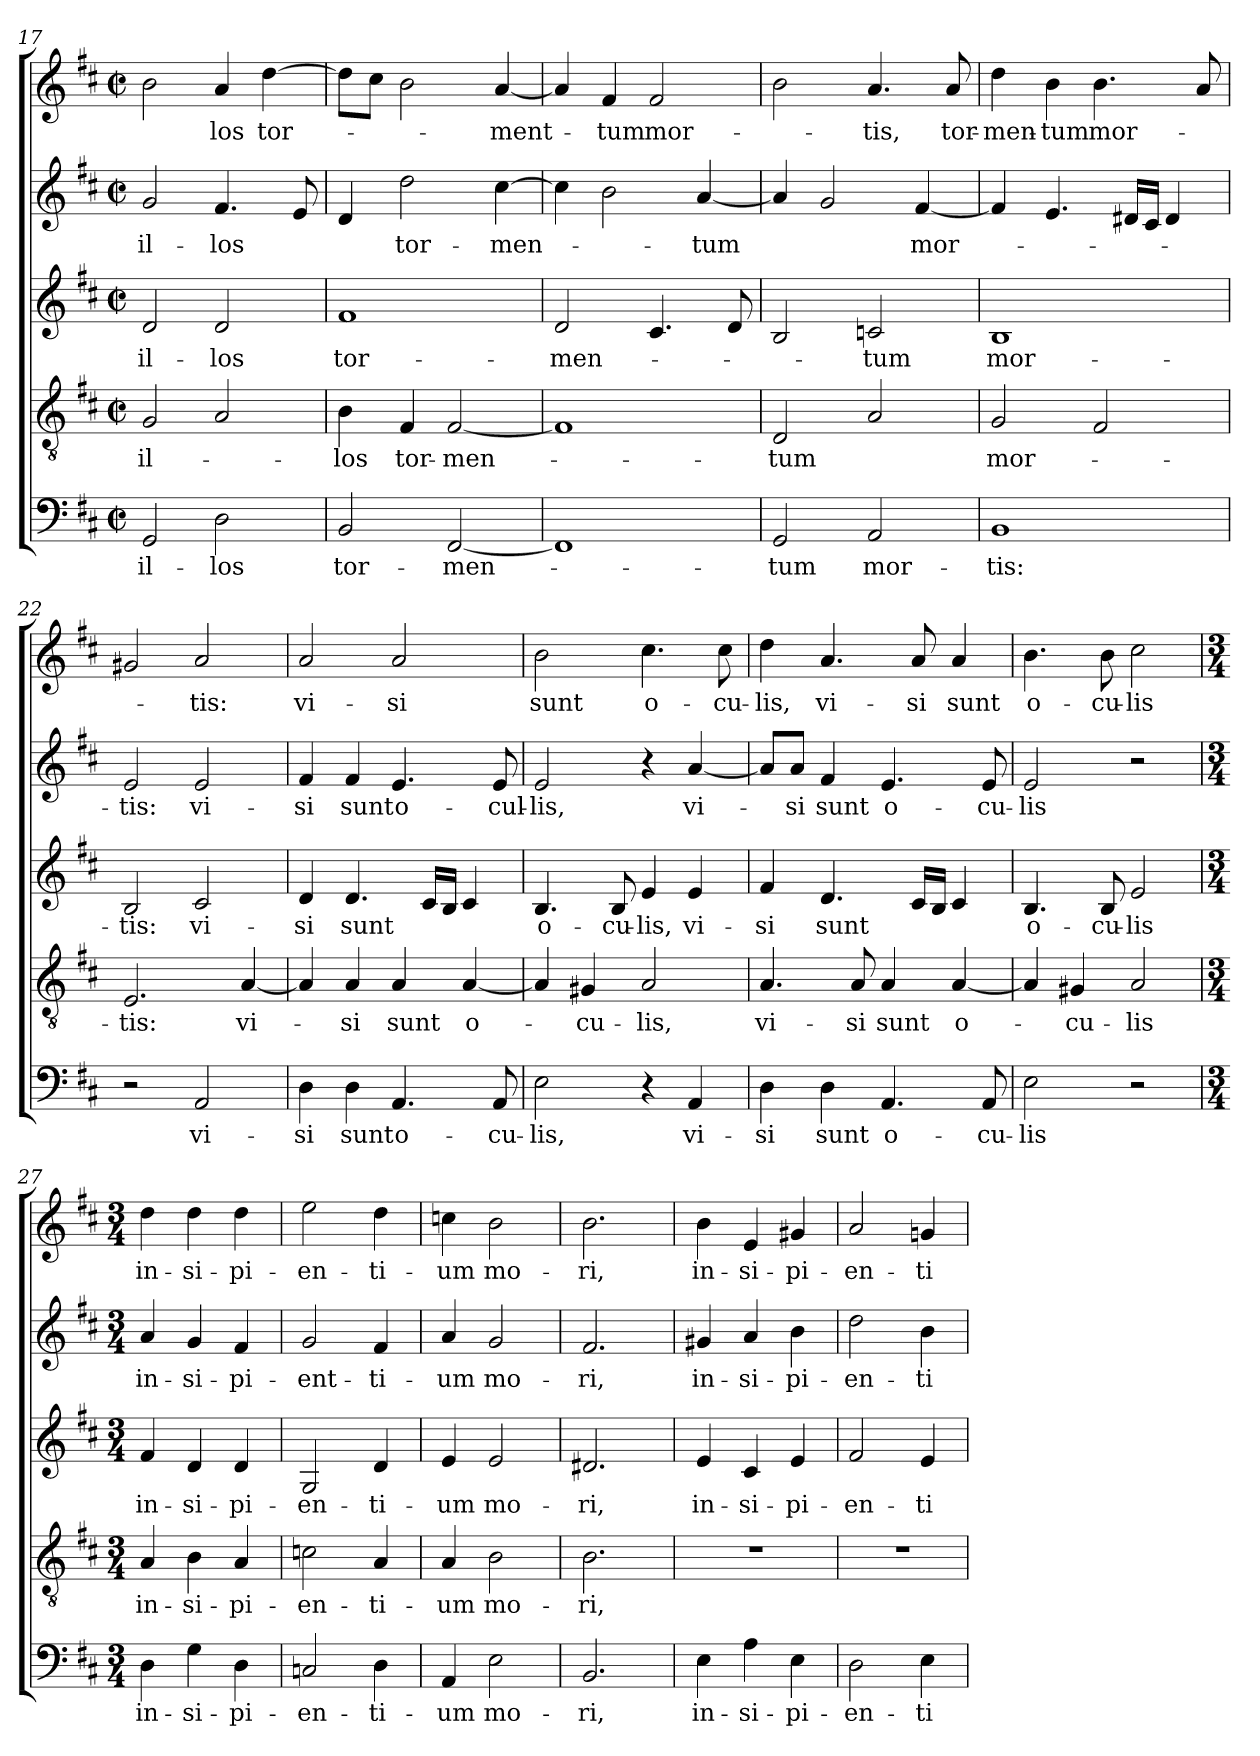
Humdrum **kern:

**kern	**text	**kern	**text	**kern	**text	**kern	**text	**kern	**text
*part5	*part5	*part4	*part4	*part3	*part3	*part2	*part2	*part1	*part1
*staff5	*staff5	*staff4	*staff4	*staff3	*staff3	*staff2	*staff2	*staff1	*staff1
*clefF4	*	*clefGv2	*	*clefG2	*	*clefG2	*	*clefG2	*
*k[f#c#]	*	*k[f#c#]	*	*k[f#c#]	*	*k[f#c#]	*	*k[f#c#]	*
*D:	*	*D:	*	*D:	*	*D:	*	*D:	*
*M2/2	*	*M2/2	*	*M2/2	*	*M2/2	*	*M2/2	*
*met(c|)	*	*met(c|)	*	*met(c|)	*	*met(c|)	*	*met(c|)	*
=17	=17	=17	=17	=17	=17	=17	=17	=17	=17
2GG/	il-	2G/	il-	2d/	il-	2g/	il-	2b\	.
2D\	-los	2A/	.	2d/	-los	4.f#/	-los	4a/	-los
.	.	.	.	.	.	.	.	[4dd\	tor-
.	.	.	.	.	.	8e/	.	.	.
=18	=18	=18	=18	=18	=18	=18	=18	=18	=18
2BB/	tor-	4B\	-los	1f#	tor-	4d/	.	8dd\L]	.
.	.	.	.	.	.	.	.	8cc#\J	.
.	.	4F#/	tor-	.	.	2dd\	tor-	2b\	.
[2FF#/	-men-	[2F#/	-men-	.	.	.	.	.	.
.	.	.	.	.	.	[4cc#\	-men-	[4a/	-ment-
=19	=19	=19	=19	=19	=19	=19	=19	=19	=19
1FF#]	.	1F#]	.	2d/	-men-	4cc#\]	.	4a/]	.
.	.	.	.	.	.	2b\	.	4f#/	-tum
.	.	.	.	4.c#/	.	.	.	2f#/	mor-
.	.	.	.	.	.	[4a/	-tum	.	.
.	.	.	.	8d/	.	.	.	.	.
=20	=20	=20	=20	=20	=20	=20	=20	=20	=20
2GG/	-tum	2D/	-tum	2B/	.	4a/]	.	2b\	.
.	.	.	.	.	.	2g/	.	.	.
2AA/	mor-	2A/	.	2cn/	-tum	.	.	4.a/	-tis,
.	.	.	.	.	.	[4f#/	mor-	.	.
.	.	.	.	.	.	.	.	8a/	tor-
!!LO:PB:g=z
=21	=21	=21	=21	=21	=21	=21	=21	=21	=21
1BB	-tis:	2G/	mor-	1B	mor-	4f#/]	.	4dd\	-men-
.	.	.	.	.	.	4.e/	.	4b\	-tum
.	.	2F#/	.	.	.	.	.	4.b\	mor-
.	.	.	.	.	.	16d#X/LL	.	.	.
.	.	.	.	.	.	16c#/JJ	.	.	.
.	.	.	.	.	.	4d#/	.	.	.
.	.	.	.	.	.	.	.	8a/	.
=22	=22	=22	=22	=22	=22	=22	=22	=22	=22
2r	.	2.E/	-tis:	2B/	-tis:	2e/	-tis:	2g#X/	.
2AA/	vi-	.	.	2c#/	vi-	2e/	vi-	2a/	-tis:
.	.	[4A/	vi-	.	.	.	.	.	.
=23	=23	=23	=23	=23	=23	=23	=23	=23	=23
4D\	-si	4A/]	.	4d/	-si	4f#/	-si	2a/	vi-
4D\	sunt	4A/	-si	4.d/	sunt	4f#/	sunt	.	.
4.AA/	o-	4A/	sunt	.	.	4.e/	o-	2a/	-si
.	.	.	.	16c#/LL	.	.	.	.	.
.	.	.	.	16B/JJ	.	.	.	.	.
.	.	[4A/	o-	4c#/	.	.	.	.	.
8AA/	-cu-	.	.	.	.	8e/	-cul-	.	.
=24	=24	=24	=24	=24	=24	=24	=24	=24	=24
2E\	-lis,	4A/]	.	4.B/	o-	2e/	-lis,	2b\	sunt
.	.	4G#X/	-cu-	.	.	.	.	.	.
.	.	.	.	8B/	-cu-	.	.	.	.
4r	.	2A/	-lis,	4e/	-lis,	4r	.	4.cc#\	o-
4AA/	vi-	.	.	4e/	vi-	[4a/	vi-	.	.
.	.	.	.	.	.	.	.	8cc#\	-cu-
!!LO:LB:g=z
=25	=25	=25	=25	=25	=25	=25	=25	=25	=25
4D\	-si	4.A/	vi-	4f#/	-si	8a/L]	.	4dd\	-lis,
.	.	.	.	.	.	8a/J	-si	.	.
4D\	sunt	.	.	4.d/	sunt	4f#/	sunt	4.a/	vi-
.	.	8A/	-si	.	.	.	.	.	.
4.AA/	o-	4A/	sunt	.	.	4.e/	o-	.	.
.	.	.	.	16c#/LL	.	.	.	8a/	-si
.	.	.	.	16B/JJ	.	.	.	.	.
.	.	[4A/	o-	4c#/	.	.	.	4a/	sunt
8AA/	-cu-	.	.	.	.	8e/	-cu-	.	.
=26	=26	=26	=26	=26	=26	=26	=26	=26	=26
2E\	-lis	4A/]	.	4.B/	o-	2e/	-lis	4.b\	o-
.	.	4G#X/	-cu-	.	.	.	.	.	.
.	.	.	.	8B/	-cu-	.	.	8b\	-cu-
2r	.	2A/	-lis	2e/	-lis	2r	.	2cc#\	-lis
=27	=27	=27	=27	=27	=27	=27	=27	=27	=27
*M3/4	*	*M3/4	*	*M3/4	*	*M3/4	*	*M3/4	*
4D\	in-	4A/	in-	4f#/	in-	4a/	in-	4dd\	in-
4G\	-si-	4B\	-si-	4d/	-si-	4g/	-si-	4dd\	-si-
4D\	-pi-	4A/	-pi-	4d/	-pi-	4f#/	-pi-	4dd\	-pi-
=28	=28	=28	=28	=28	=28	=28	=28	=28	=28
2Cn/	-en-	2cn\	-en-	2G/	-en-	2g/	-ent-	2ee\	-en-
4D\	-ti-	4A/	-ti-	4d/	-ti-	4f#/	-ti-	4dd\	-ti-
=29	=29	=29	=29	=29	=29	=29	=29	=29	=29
4AA/	-um	4A/	-um	4e/	-um	4a/	-um	4ccn\	-um
2E\	mo-	2B\	mo-	2e/	mo-	2g/	mo-	2b\	mo-
=30	=30	=30	=30	=30	=30	=30	=30	=30	=30
2.BB/	-ri,	2.B\	-ri,	2.d#X/	-ri,	2.f#/	-ri,	2.b\	-ri,
!!LO:PB:g=z
=31	=31	=31	=31	=31	=31	=31	=31	=31	=31
4E\	in-	2.r	.	4e/	in-	4g#X/	in-	4b\	in-
4A\	-si-	.	.	4c#/	-si-	4a/	-si-	4e/	-si-
4E\	-pi-	.	.	4e/	-pi-	4b\	-pi-	4g#X/	-pi-
=32	=32	=32	=32	=32	=32	=32	=32	=32	=32
2D\	-en-	2.r	.	2f#/	-en-	2dd\	-en-	2a/	-en-
4E\	-ti-	.	.	4e/	-ti-	4b\	-ti-	4gn/	-ti-
=	=	=	=	=	=	=	=	=	=
*-	*-	*-	*-	*-	*-	*-	*-	*-	*-
